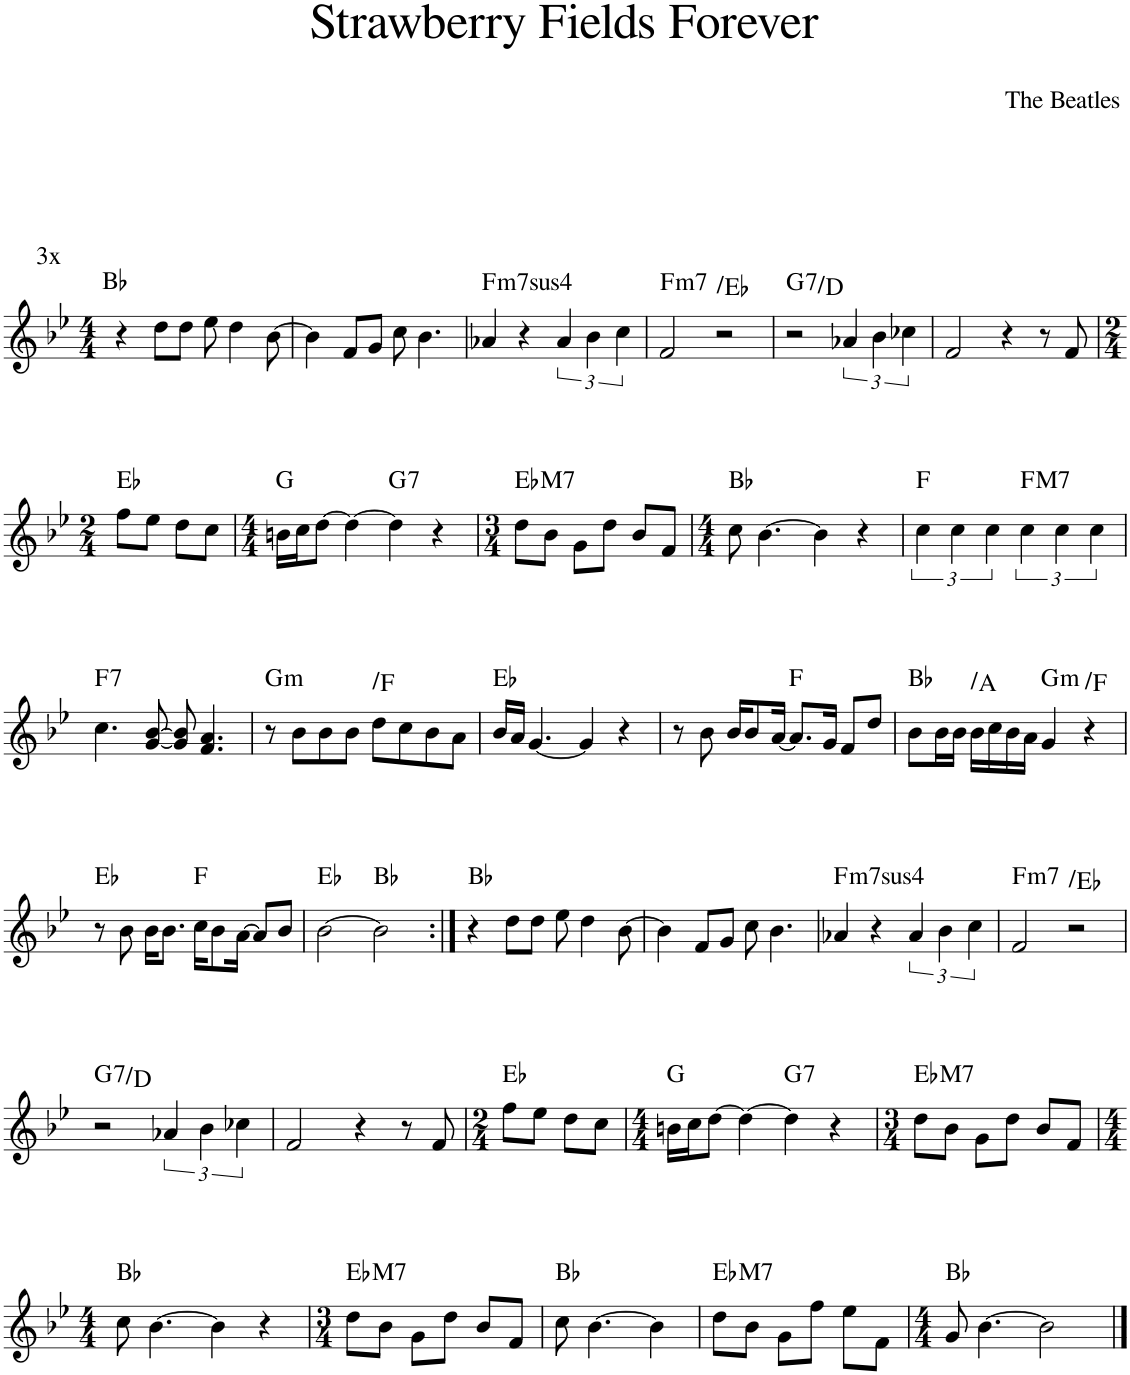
**kern	**harte
*part1	*part1
*staff1	*
*I"Piano	*
*I'Pno.	*
*clefG2	*
*k[b-e-]	*
*M4/4	*
=1	=1
!	!LO:H:kt=3x
4r	N
8dd\L	Bb:maj
8dd\J	.
8ee-\	.
4dd\	.
[8b-\	.
=2	=2
4b-\]	.
8f/L	.
8g/J	.
8cc\	.
4.b-\	.
=3	=3
!	!LO:H:kt=74
4a-X/	F:sus4(7)
4r	.
6a-/	.
6b-\	.
6cc\	.
=4	=4
!	!LO:H:kt=m7
2f/	F:min7
!	!LO:H:kt=N.C.
2r	N
=5	=5
!	!LO:H:kt=7
2r	G:7/5
6a-X/	.
6b-\	.
6cc-X\	.
=6	=6
2f/	.
4r	.
8r	.
8f/	.
!!LO:LB:g=z
=7	=7
*M2/4	*
8ff\L	Eb:maj
8ee-\J	.
8dd\L	.
8cc\J	.
=8	=8
*M4/4	*
16bn\LL	G:maj
16cc\J	.
[8dd\J	.
4dd\_	.
!	!LO:H:kt=7
4dd\]	G:7
4r	.
=9	=9
*M3/4	*
!	!LO:H:kt=M7
8dd\L	Eb:maj7
8b-\J	.
8g\L	.
8dd\J	.
8b-/L	.
8f/J	.
=10	=10
*M4/4	*
8cc\	Bb:maj
[4.b-\	.
4b-\]	.
4r	.
=11	=11
6cc\	F:maj
6cc\	.
6cc\	.
!	!LO:H:kt=M7
6cc\	F:maj7
6cc\	.
6cc\	.
!!LO:LB:g=z
=12	=12
!	!LO:H:kt=7
4.cc\	F:7
[8g/ [8b-/	.
8g/] 8b-/]	.
4.f/ 4.a/	.
=13	=13
!	!LO:H:kt=m
8r	G:min
8b-\L	.
8b-\	.
8b-\J	.
!	!LO:H:kt=N.C.
8dd\L	N
8cc\	.
8b-\	.
8a\J	.
=14	=14
16b-/LL	Eb:maj
16a/JJ	.
[4.g/	.
4g/]	.
4r	.
=15	=15
8r	.
8b-\	.
16b-/KL	.
8b-/	.
[16a/Jk	.
8.a/L]	F:maj
16g/Jk	.
8f/L	.
8dd/J	.
=16	=16
8b-\L	Bb:maj
16b-\L	.
16b-\JJ	.
!	!LO:H:kt=N.C.
16b-\LL	N
16cc\	.
16b-\	.
16a\JJ	.
!	!LO:H:kt=m
4g/	G:min
!	!LO:H:kt=N.C.
4r	N
!!LO:LB:g=z
=17	=17
8r	Eb:maj
8b-\	.
16b-\KL	.
8.b-\J	.
16cc\KL	F:maj
8b-\	.
[16a\Jk	.
8a/L]	.
8b-/J	.
=18	=18
[2b-\	Eb:maj
2b-\]	Bb:maj
=19:|!	=19:|!
4r	Bb:maj
8dd\L	.
8dd\J	.
8ee-\	.
4dd\	.
[8b-\	.
=20	=20
4b-\]	.
8f/L	.
8g/J	.
8cc\	.
4.b-\	.
=21	=21
!	!LO:H:kt=74
4a-X/	F:sus4(7)
4r	.
6a-/	.
6b-\	.
6cc\	.
=22	=22
!	!LO:H:kt=m7
2f/	F:min7
!	!LO:H:kt=N.C.
2r	N
!!LO:LB:g=z
=23	=23
!	!LO:H:kt=7
2r	G:7/5
6a-X/	.
6b-\	.
6cc-X\	.
=24	=24
2f/	.
4r	.
8r	.
8f/	.
=25	=25
*M2/4	*
8ff\L	Eb:maj
8ee-\J	.
8dd\L	.
8cc\J	.
=26	=26
*M4/4	*
16bn\LL	G:maj
16cc\J	.
[8dd\J	.
4dd\_	.
!	!LO:H:kt=7
4dd\]	G:7
4r	.
=27	=27
*M3/4	*
!	!LO:H:kt=M7
8dd\L	Eb:maj7
8b-\J	.
8g\L	.
8dd\J	.
8b-/L	.
8f/J	.
!!LO:LB:g=z
=28	=28
*M4/4	*
8cc\	Bb:maj
[4.b-\	.
4b-\]	.
4r	.
=29	=29
*M3/4	*
!	!LO:H:kt=M7
8dd\L	Eb:maj7
8b-\J	.
8g\L	.
8dd\J	.
8b-/L	.
8f/J	.
=30	=30
8cc\	Bb:maj
[4.b-\	.
4b-\]	.
=31	=31
!	!LO:H:kt=M7
8dd\L	Eb:maj7
8b-\J	.
8g\L	.
8ff\J	.
8ee-\L	.
8f\J	.
=32	=32
*M4/4	*
8g/	Bb:maj
[4.b-\	.
2b-\]	.
==	==
*-	*-
